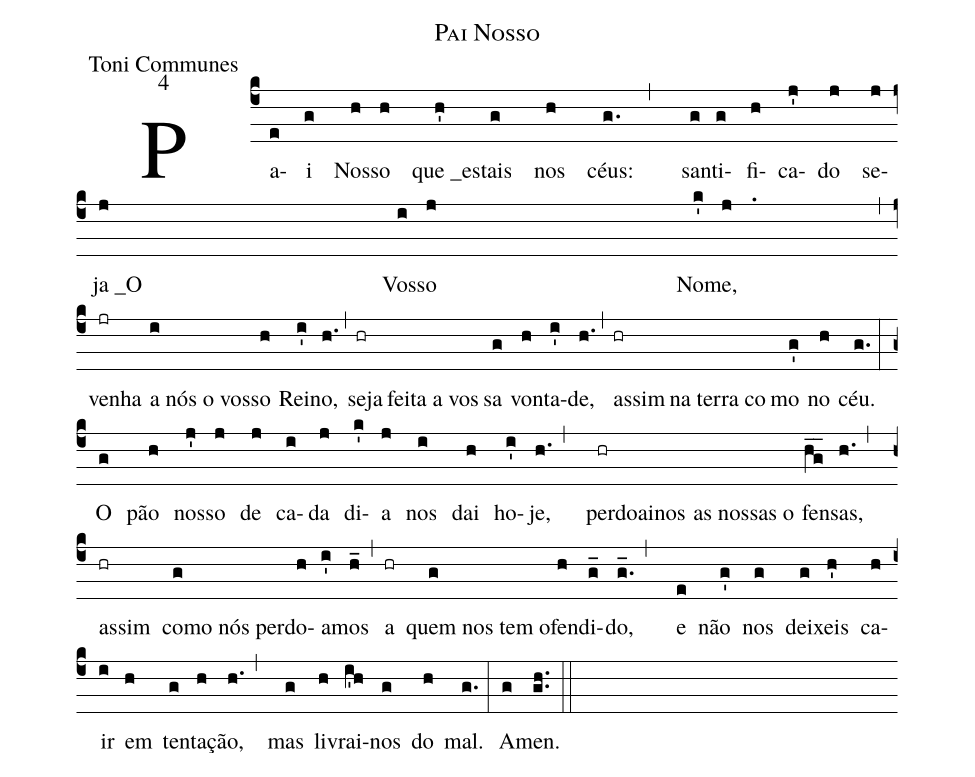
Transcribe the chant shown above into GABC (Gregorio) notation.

name:Pai Nosso;
office-part:Toni Communes;
mode:4;
%%
(c4)Pa(e)i(g) Nos(h)so(h) que _es(h')tais(g) nos(h) céus:(g. ,)
san(g)ti(g)fi(h)ca(j')do(j) se(j)ja _O(j) Vos(i)so(j) No(k')me,(j.) (,z)
venha(jr) a nós o vos(i)so(h) Rei(i')no,(h.) (,)
seja(hr) feita a vos()sa(g) von(h)ta(i')de,(h.) (,)
assim(hr) na terra co()mo(g') no(h) céu.(g.) (:z)
O(g)  pão(h) nos(j')so(j) de(j) ca(i)da(j) di(k')a(j) nos(i) dai(h) ho(i')je,(h.,)
perdoainos(hr) as nossas o()fen(hg__)sas,(h.,z)
assim(hr) como nós per(g)do(h)a(i')mos(h_) (,) a(hr) quem nos tem o(g)fen(h)di(g_)do,(g._,)
e(e)  não(g') nos(g) dei(g)xeis(h') ca(hz)ir(i) em(h) ten(g)ta(h)ção,(h.,)
mas(g) li(h)vrai(i'h)nos(g) do(h) mal.(g.) (:)
A(g)men.(gh..) (::)
